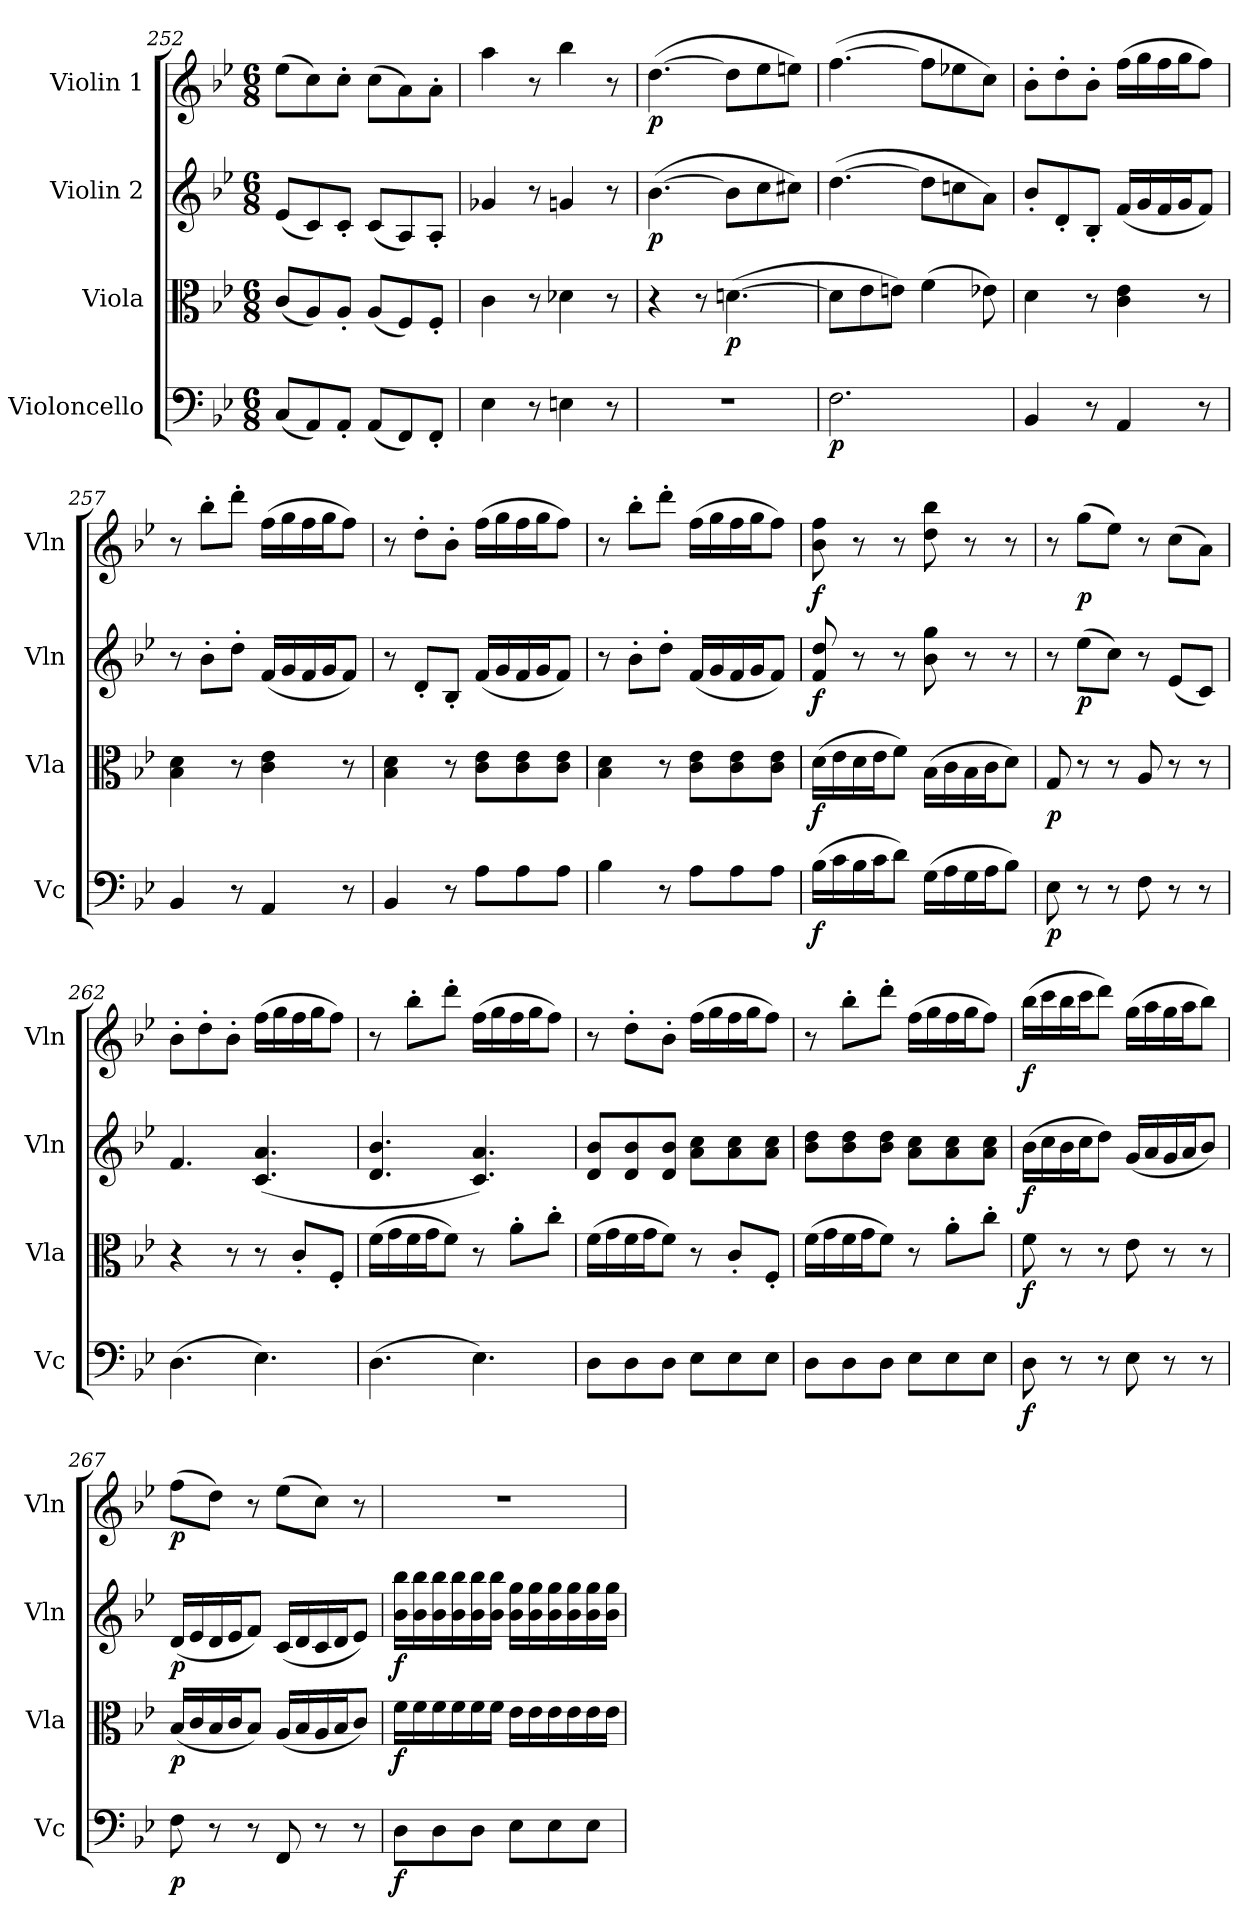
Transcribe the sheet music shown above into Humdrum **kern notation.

**kern	**dynam	**kern	**dynam	**kern	**dynam	**kern	**dynam
*part4	*part4	*part3	*part3	*part2	*part2	*part1	*part1
*staff4	*staff4	*staff3	*staff3	*staff2	*staff2	*staff1	*staff1
*I"Violoncello	*	*I"Viola	*	*I"Violin 2	*	*I"Violin 1	*
*I'Vc	*	*I'Vla	*	*I'Vln	*	*I'Vln	*
*clefF4	*	*clefC3	*	*clefG2	*	*clefG2	*
*k[b-e-]	*	*k[b-e-]	*	*k[b-e-]	*	*k[b-e-]	*
*M6/8	*	*M6/8	*	*M6/8	*	*M6/8	*
=252	=252	=252	=252	=252	=252	=252	=252
(8C/L	.	(8c/L	.	(8e-/L	.	(8ee-\L	.
8AA/)	.	8A/)	.	8c/)	.	8cc\)	.
8AA'/J	.	8A'/J	.	8c'/J	.	8cc'\J	.
(8AA/L	.	(8A/L	.	(8c/L	.	(8cc\L	.
8FF/)	.	8F/)	.	8A/)	.	8a\)	.
8FF'/J	.	8F'/J	.	8A'/J	.	8a'\J	.
=253	=253	=253	=253	=253	=253	=253	=253
4E-\	.	4c\	.	4g-X/	.	4aa\	.
8r	.	8r	.	8r	.	8r	.
4En\	.	4d-X\	.	4gn/	.	4bb-\	.
8r	.	8r	.	8r	.	8r	.
!!LO:LB:g=z
=254	=254	=254	=254	=254	=254	=254	=254
!	!	!	!	!	!LO:DY:b	!	!LO:DY:b
2.r	.	4r	.	([4.b-\	p	([4.dd\	p
.	.	8r	.	.	.	.	.
!	!	!	!LO:DY:b	!	!	!	!
.	.	([4.dn\	p	8b-\L]	.	8dd\L]	.
.	.	.	.	8cc\	.	8ee-\	.
.	.	.	.	8cc#X\J)	.	8een\J)	.
=255	=255	=255	=255	=255	=255	=255	=255
!	!LO:DY:b	!	!	!	!	!	!
2.F\	p	8d\L]	.	([4.dd\	.	([4.ff\	.
.	.	8e-\	.	.	.	.	.
.	.	8en\J)	.	.	.	.	.
.	.	(4f\	.	8dd\L]	.	8ff\L]	.
.	.	.	.	8ccn\	.	8ee-X\	.
.	.	8e-X\)	.	8a\J)	.	8cc\J)	.
=256	=256	=256	=256	=256	=256	=256	=256
4BB-/	.	4d\	.	8b-'/L	.	8b-'\L	.
.	.	.	.	8d'/	.	8dd'\	.
8r	.	8r	.	8B-'/J	.	8b-'\J	.
4AA/	.	4c\ 4e-\	.	(16f/LL	.	(16ff\LL	.
.	.	.	.	16g/	.	16gg\	.
.	.	.	.	16f/	.	16ff\	.
.	.	.	.	16g/J	.	16gg\J	.
8r	.	8r	.	8f/J)	.	8ff\J)	.
=257	=257	=257	=257	=257	=257	=257	=257
4BB-/	.	4B-\ 4d\	.	8r	.	8r	.
.	.	.	.	8b-'\L	.	8bb-'\L	.
8r	.	8r	.	8dd'\J	.	8ddd'\J	.
4AA/	.	4c\ 4e-\	.	(16f/LL	.	(16ff\LL	.
.	.	.	.	16g/	.	16gg\	.
.	.	.	.	16f/	.	16ff\	.
.	.	.	.	16g/J	.	16gg\J	.
8r	.	8r	.	8f/J)	.	8ff\J)	.
=258	=258	=258	=258	=258	=258	=258	=258
4BB-/	.	4B-\ 4d\	.	8r	.	8r	.
.	.	.	.	8d'/L	.	8dd'\L	.
8r	.	8r	.	8B-'/J	.	8b-'\J	.
8A\L	.	8c\ 8e-\L	.	(16f/LL	.	(16ff\LL	.
.	.	.	.	16g/	.	16gg\	.
8A\	.	8c\ 8e-\	.	16f/	.	16ff\	.
.	.	.	.	16g/J	.	16gg\J	.
8A\J	.	8c\ 8e-\J	.	8f/J)	.	8ff\J)	.
=259	=259	=259	=259	=259	=259	=259	=259
4B-\	.	4B-\ 4d\	.	8r	.	8r	.
.	.	.	.	8b-'\L	.	8bb-'\L	.
8r	.	8r	.	8dd'\J	.	8ddd'\J	.
8A\L	.	8c\ 8e-\L	.	(16f/LL	.	(16ff\LL	.
.	.	.	.	16g/	.	16gg\	.
8A\	.	8c\ 8e-\	.	16f/	.	16ff\	.
.	.	.	.	16g/J	.	16gg\J	.
8A\J	.	8c\ 8e-\J	.	8f/J)	.	8ff\J)	.
!!LO:LB:g=z
=260	=260	=260	=260	=260	=260	=260	=260
!	!LO:DY:b	!	!LO:DY:b	!	!LO:DY:b	!	!LO:DY:b
(16B-\LL	f	(16d\LL	f	8f/ 8dd/	f	8b-\ 8ff\	f
16c\	.	16e-\	.	.	.	.	.
16B-\	.	16d\	.	8r	.	8r	.
16c\J	.	16e-\J	.	.	.	.	.
8d\J)	.	8f\J)	.	8r	.	8r	.
(16G\LL	.	(16B-\LL	.	8b-\ 8gg\	.	8dd\ 8bb-\	.
16A\	.	16c\	.	.	.	.	.
16G\	.	16B-\	.	8r	.	8r	.
16A\J	.	16c\J	.	.	.	.	.
8B-\J)	.	8d\J)	.	8r	.	8r	.
=261	=261	=261	=261	=261	=261	=261	=261
!	!LO:DY:b	!	!LO:DY:b	!	!	!	!
8E-\	p	8G/	p	8r	.	8r	.
!	!	!	!	!	!LO:DY:b	!	!LO:DY:b
8r	.	8r	.	(8ee-\L	p	(8gg\L	p
8r	.	8r	.	8cc\J)	.	8ee-\J)	.
8F\	.	8A/	.	8r	.	8r	.
8r	.	8r	.	(8e-/L	.	(8cc\L	.
8r	.	8r	.	8c/J)	.	8a\J)	.
!!LO:LB:g=z
=262	=262	=262	=262	=262	=262	=262	=262
(4.D\	.	4r	.	4.f/	.	8b-'\L	.
.	.	.	.	.	.	8dd'\	.
.	.	8r	.	.	.	8b-'\J	.
4.E-\)	.	8r	.	(4.c/ 4.a/	.	(16ff\LL	.
.	.	.	.	.	.	16gg\	.
.	.	8c'/L	.	.	.	16ff\	.
.	.	.	.	.	.	16gg\J	.
.	.	8F'/J	.	.	.	8ff\J)	.
=263	=263	=263	=263	=263	=263	=263	=263
(4.D\	.	(16f\LL	.	4.d/ 4.b-/	.	8r	.
.	.	16g\	.	.	.	.	.
.	.	16f\	.	.	.	8bb-'\L	.
.	.	16g\J	.	.	.	.	.
.	.	8f\J)	.	.	.	8ddd'\J	.
4.E-\)	.	8r	.	4.c/ 4.a/)	.	(16ff\LL	.
.	.	.	.	.	.	16gg\	.
.	.	8a'\L	.	.	.	16ff\	.
.	.	.	.	.	.	16gg\J	.
.	.	8cc'\J	.	.	.	8ff\J)	.
=264	=264	=264	=264	=264	=264	=264	=264
8D\L	.	(16f\LL	.	8d/ 8b-/L	.	8r	.
.	.	16g\	.	.	.	.	.
8D\	.	16f\	.	8d/ 8b-/	.	8dd'\L	.
.	.	16g\J	.	.	.	.	.
8D\J	.	8f\J)	.	8d/ 8b-/J	.	8b-'\J	.
8E-\L	.	8r	.	8a\ 8cc\L	.	(16ff\LL	.
.	.	.	.	.	.	16gg\	.
8E-\	.	8c'/L	.	8a\ 8cc\	.	16ff\	.
.	.	.	.	.	.	16gg\J	.
8E-\J	.	8F'/J	.	8a\ 8cc\J	.	8ff\J)	.
=265	=265	=265	=265	=265	=265	=265	=265
8D\L	.	(16f\LL	.	8b-\ 8dd\L	.	8r	.
.	.	16g\	.	.	.	.	.
8D\	.	16f\	.	8b-\ 8dd\	.	8bb-'\L	.
.	.	16g\J	.	.	.	.	.
8D\J	.	8f\J)	.	8b-\ 8dd\J	.	8ddd'\J	.
8E-\L	.	8r	.	8a\ 8cc\L	.	(16ff\LL	.
.	.	.	.	.	.	16gg\	.
8E-\	.	8a'\L	.	8a\ 8cc\	.	16ff\	.
.	.	.	.	.	.	16gg\J	.
8E-\J	.	8cc'\J	.	8a\ 8cc\J	.	8ff\J)	.
!!LO:PB:g=z
=266	=266	=266	=266	=266	=266	=266	=266
!	!LO:DY:b	!	!LO:DY:b	!	!LO:DY:b	!	!LO:DY:b
8D\	f	8f\	f	(16b-\LL	f	(16bb-\LL	f
.	.	.	.	16cc\	.	16ccc\	.
8r	.	8r	.	16b-\	.	16bb-\	.
.	.	.	.	16cc\J	.	16ccc\J	.
8r	.	8r	.	8dd\J)	.	8ddd\J)	.
8E-\	.	8e-\	.	(16g/LL	.	(16gg\LL	.
.	.	.	.	16a/	.	16aa\	.
8r	.	8r	.	16g/	.	16gg\	.
.	.	.	.	16a/J	.	16aa\J	.
8r	.	8r	.	8b-/J)	.	8bb-\J)	.
=267	=267	=267	=267	=267	=267	=267	=267
!	!LO:DY:b	!	!LO:DY:b	!	!LO:DY:b	!	!LO:DY:b
8F\	p	(16B-/LL	p	(16d/LL	p	(8ff\L	p
.	.	16c/	.	16e-/	.	.	.
8r	.	16B-/	.	16d/	.	8dd\J)	.
.	.	16c/J	.	16e-/J	.	.	.
8r	.	8B-/J)	.	8f/J)	.	8r	.
8FF/	.	(16A/LL	.	(16c/LL	.	(8ee-\L	.
.	.	16B-/	.	16d/	.	.	.
8r	.	16A/	.	16c/	.	8cc\J)	.
.	.	16B-/J	.	16d/J	.	.	.
8r	.	8c/J)	.	8e-/J)	.	8r	.
=268	=268	=268	=268	=268	=268	=268	=268
!	!LO:DY:b	!	!LO:DY:b	!	!LO:DY:b	!	!
8D\L	f	16f\LL	f	16b-\ 16bb-\LL	f	2.r	.
.	.	16f\	.	16b-\ 16bb-\	.	.	.
8D\	.	16f\	.	16b-\ 16bb-\	.	.	.
.	.	16f\	.	16b-\ 16bb-\	.	.	.
8D\J	.	16f\	.	16b-\ 16bb-\	.	.	.
.	.	16f\JJ	.	16b-\ 16bb-\JJ	.	.	.
8E-\L	.	16e-\LL	.	16b-\ 16gg\LL	.	.	.
.	.	16e-\	.	16b-\ 16gg\	.	.	.
8E-\	.	16e-\	.	16b-\ 16gg\	.	.	.
.	.	16e-\	.	16b-\ 16gg\	.	.	.
8E-\J	.	16e-\	.	16b-\ 16gg\	.	.	.
.	.	16e-\JJ	.	16b-\ 16gg\JJ	.	.	.
=	=	=	=	=	=	=	=
*-	*-	*-	*-	*-	*-	*-	*-
